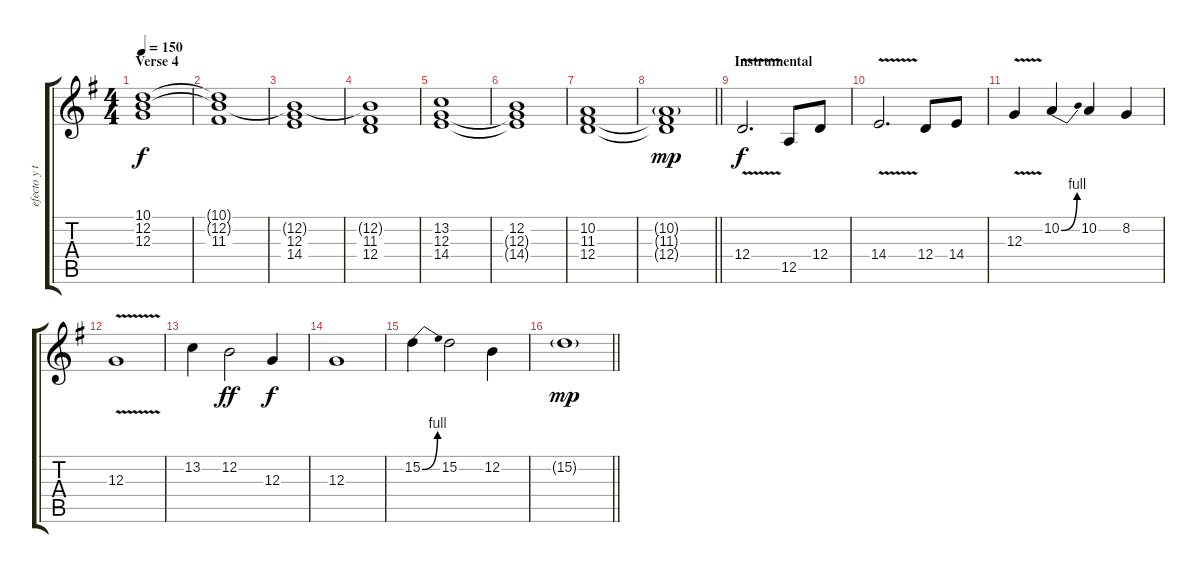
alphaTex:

\track ("efecto y trompetas y mierdas (no son imp" "efecto y t") {instrument pad2warm}
\staff {score tabs}
\tuning (E4 B3 G3 D3 A2 E2) {hide}
\ts (4 4)
\section ("" "Verse 4")
\tempo 150
\clef g2
\ks eminor
(10.1 12.2 12.3).1{dy f} |
(10.1{t} 12.2{t} 11.3).1 |
(12.2{t} 12.3 14.4).1 |
(12.2{t} 11.3 12.4).1 |
(13.2 12.3 14.4).1 |
(12.2 12.3{t} 14.4{t}).1 |
(10.2 11.3 12.4).1 |
\barLineRight lightlight
(10.2{g} 11.3{t} 12.4{t}).1{dy mp} |
\section ("" "Instrumental")
12.4{v}.2{d dy f volume 12 instrument overdrivenguitar} 12.5.8 12.4.8 |
14.4{v}.2{d} 12.4.8 14.4.8 |
12.3{v}.4 10.2{be (bend 0 0 60 4)}.4 10.2.4 8.2.4 |
12.3{v}.1 |
13.2.4 12.2.2{dy ff} 12.3.4{dy f} |
12.3.1 |
15.2{be (bend 0 0 60 4)}.4 15.2.2 12.2.4 |
\barLineRight lightlight
15.2{g}.1{dy mp}
